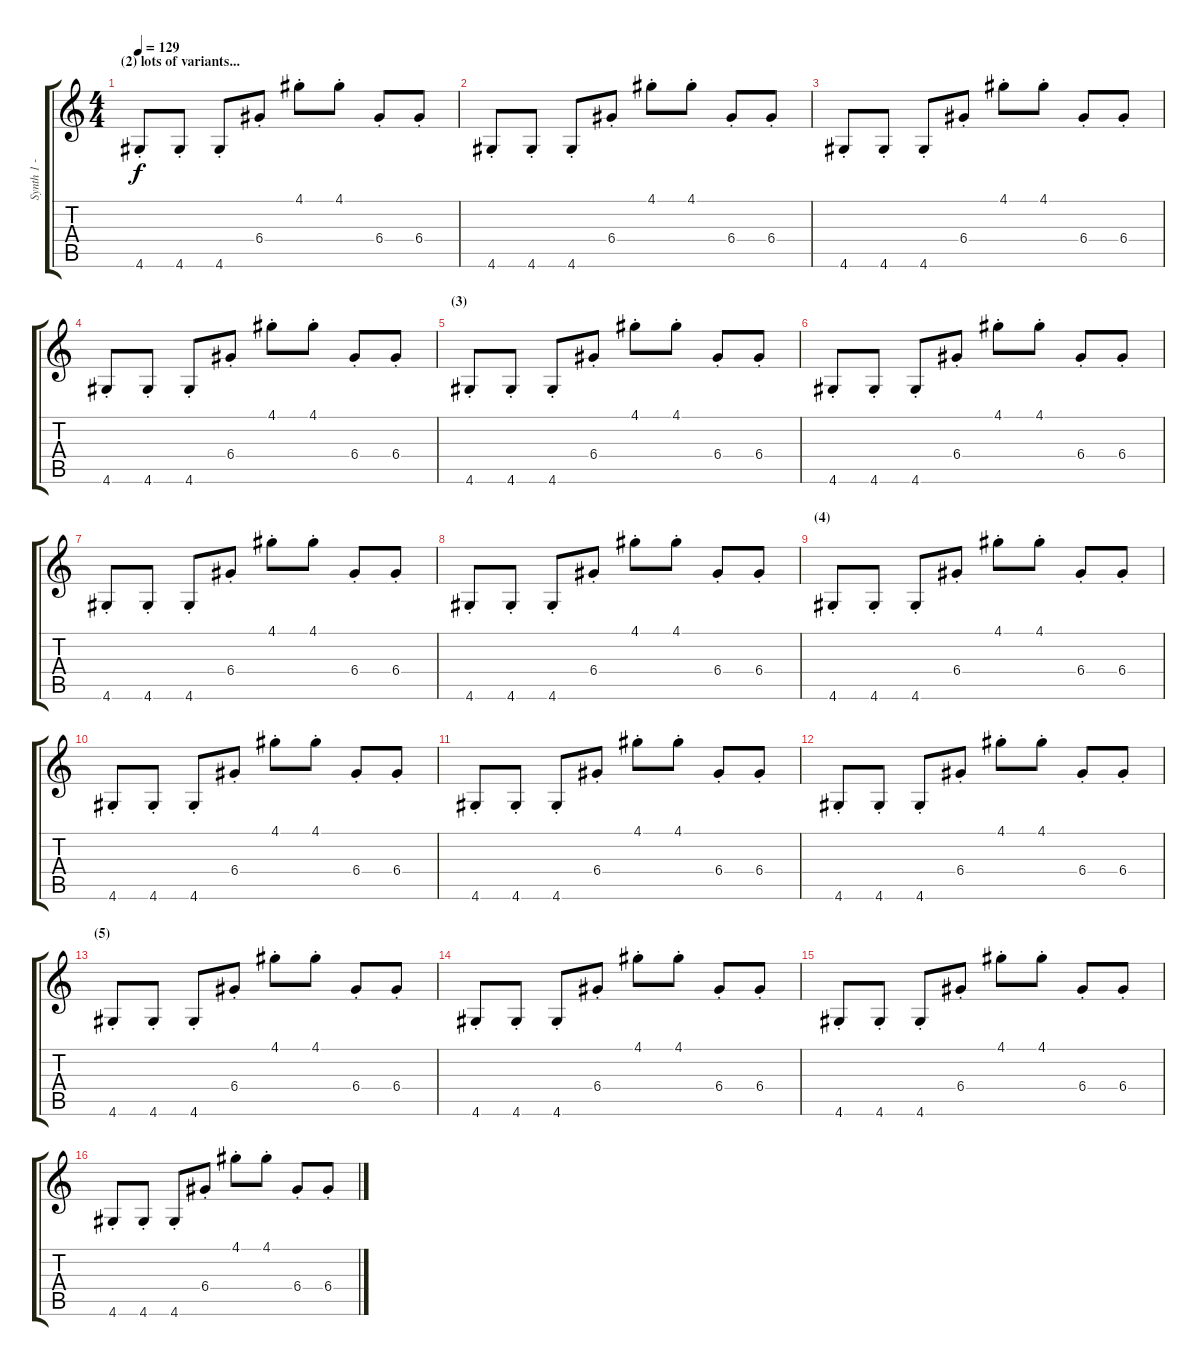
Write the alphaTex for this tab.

\track ("Synth 1 - G# beep" "Synth 1 - ") {instrument synthbass1}
\staff {score tabs}
\tuning (E4 B3 G3 D3 A2 E2) {hide}
\ts (4 4)
\section ("" "(2) lots of variants...")
\tempo 129
\clef g2
\ks c
4.6{st}.8{dy f} 4.6{st}.8 4.6{st}.8 6.4{st}.8 4.1{st}.8 4.1{st}.8 6.4{st}.8 6.4{st}.8 |
4.6{st}.8 4.6{st}.8 4.6{st}.8 6.4{st}.8 4.1{st}.8 4.1{st}.8 6.4{st}.8 6.4{st}.8 |
4.6{st}.8 4.6{st}.8 4.6{st}.8 6.4{st}.8 4.1{st}.8 4.1{st}.8 6.4{st}.8 6.4{st}.8 |
4.6{st}.8 4.6{st}.8 4.6{st}.8 6.4{st}.8 4.1{st}.8 4.1{st}.8 6.4{st}.8 6.4{st}.8 |
\section ("" "(3)")
4.6{st}.8 4.6{st}.8 4.6{st}.8 6.4{st}.8 4.1{st}.8 4.1{st}.8 6.4{st}.8 6.4{st}.8 |
4.6{st}.8 4.6{st}.8 4.6{st}.8 6.4{st}.8 4.1{st}.8 4.1{st}.8 6.4{st}.8 6.4{st}.8 |
4.6{st}.8 4.6{st}.8 4.6{st}.8 6.4{st}.8 4.1{st}.8 4.1{st}.8 6.4{st}.8 6.4{st}.8 |
4.6{st}.8 4.6{st}.8 4.6{st}.8 6.4{st}.8 4.1{st}.8 4.1{st}.8 6.4{st}.8 6.4{st}.8 |
\section ("" "(4)")
4.6{st}.8 4.6{st}.8 4.6{st}.8 6.4{st}.8 4.1{st}.8 4.1{st}.8 6.4{st}.8 6.4{st}.8 |
4.6{st}.8 4.6{st}.8 4.6{st}.8 6.4{st}.8 4.1{st}.8 4.1{st}.8 6.4{st}.8 6.4{st}.8 |
4.6{st}.8 4.6{st}.8 4.6{st}.8 6.4{st}.8 4.1{st}.8 4.1{st}.8 6.4{st}.8 6.4{st}.8 |
4.6{st}.8 4.6{st}.8 4.6{st}.8 6.4{st}.8 4.1{st}.8 4.1{st}.8 6.4{st}.8 6.4{st}.8 |
\section ("" "(5)")
4.6{st}.8 4.6{st}.8 4.6{st}.8 6.4{st}.8 4.1{st}.8 4.1{st}.8 6.4{st}.8 6.4{st}.8 |
4.6{st}.8 4.6{st}.8 4.6{st}.8 6.4{st}.8 4.1{st}.8 4.1{st}.8 6.4{st}.8 6.4{st}.8 |
4.6{st}.8 4.6{st}.8 4.6{st}.8 6.4{st}.8 4.1{st}.8 4.1{st}.8 6.4{st}.8 6.4{st}.8 |
4.6{st}.8 4.6{st}.8 4.6{st}.8 6.4{st}.8 4.1{st}.8 4.1{st}.8 6.4{st}.8 6.4{st}.8
